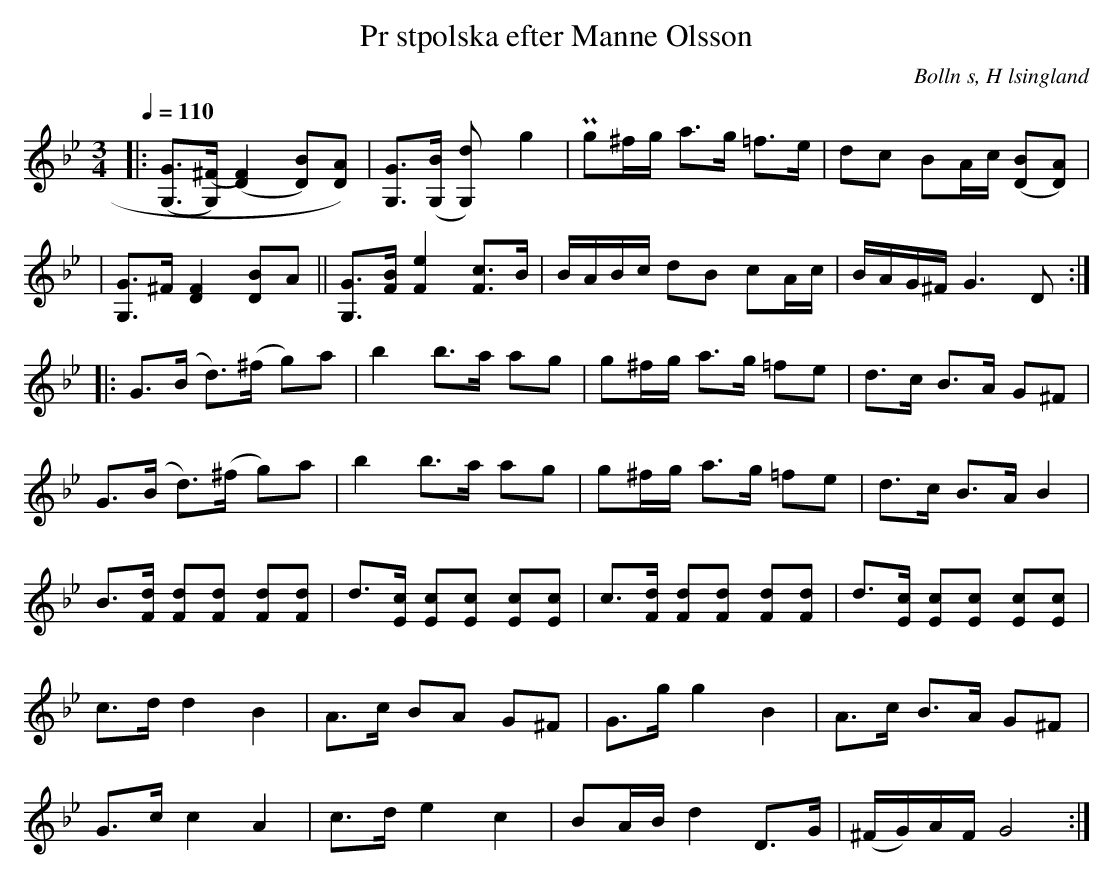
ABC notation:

X:1
T:Pr stpolska efter Manne Olsson
O:Bolln s, H lsingland
M:3/4
L:1/8
Q:1/4=110
K:Gm
|:[(G, G]>[G,) (^F] [F2) (D2] [D) B][D) A]| [G G,]>([B G,]   [d2 G,]) g2| Pg^f/g/ a>g =f>e | dc   BA/c/ [B (D][D) A]|
|[G G,]>^F [F2 D2] [D B]A|| [G G,]>[F B]     [F2 e2]       [F c]>B|B/A/B/c/  dB cA/c/  | B/A/G/^F/ G3 D  ::
G>(B   d>)(^f   g)a        | b2     b>a      ag         | g^f/g/ a>g =fe | d>c         B>A G^F  |
G>(B   d>)(^f   g)a        | b2     b>a      ag         | g^f/g/ a>g =fe | d>c         B>A B2   |
B>[Fd] [Fd][Fd] [Fd][Fd] | d>[Ec] [Ec][Ec] [Ec][Ec] | \
c>[Fd] [Fd][Fd] [Fd][Fd] | d>[Ec] [Ec][Ec] [Ec][Ec] |
c>d    d2       B2           | A>c    BA       G^F       | G>g    g2 B2     | A>c         B>A G^F  |
G>c    c2       A2           | c>d    e2       c2        | BA/B/  d2 D>G   | (^F/G/)A/F/ G4      :|
